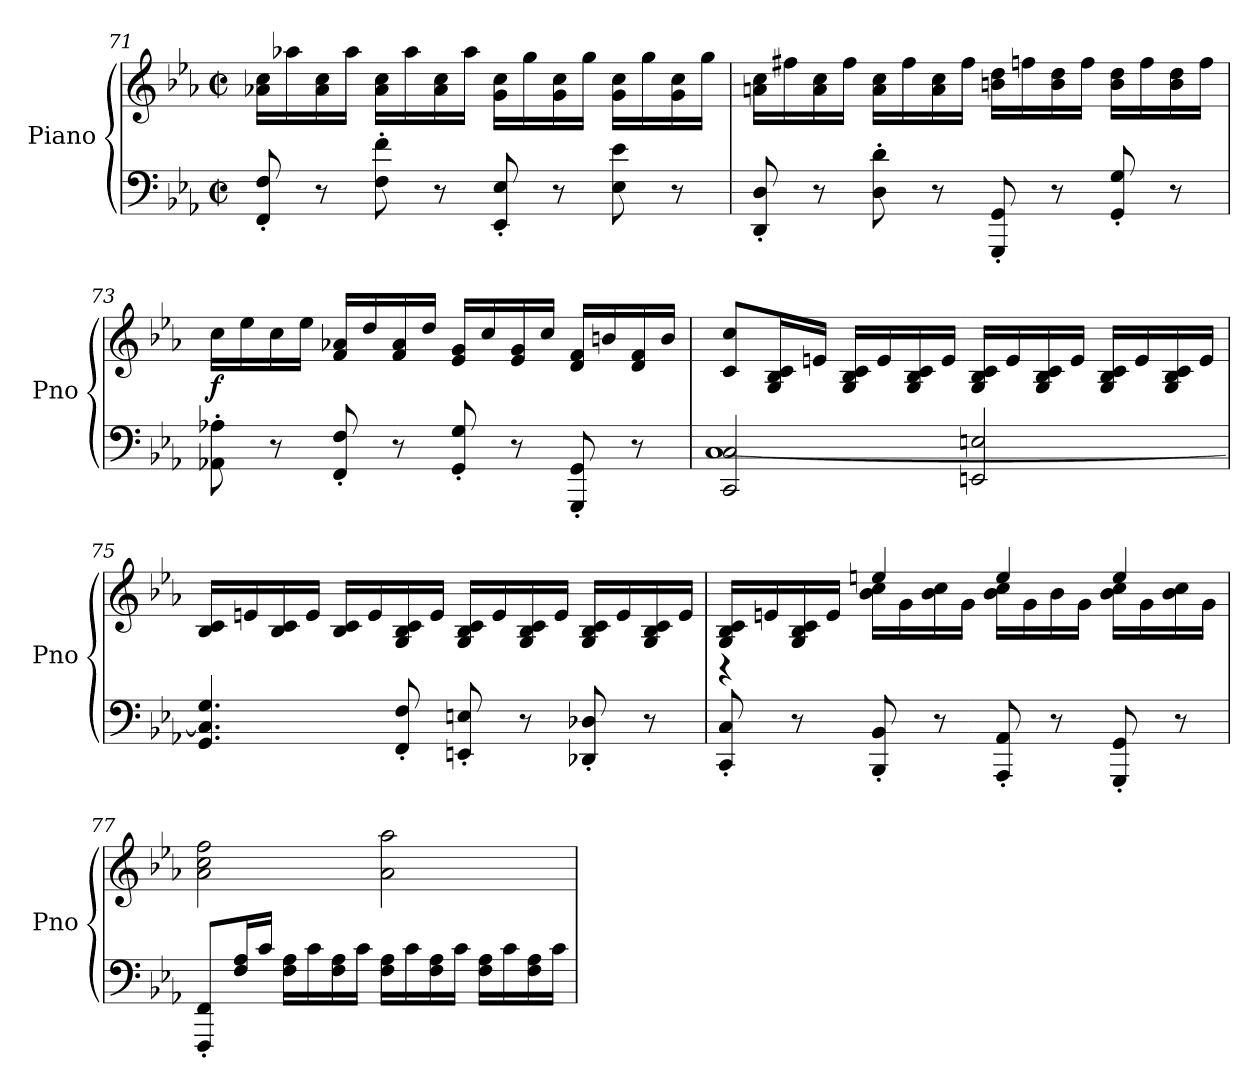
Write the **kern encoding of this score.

**kern	**kern	**dynam
*part1	*part1	*part1
*staff2	*staff1	*staff1/2
*I"Piano	*	*
*I'Pno	*	*
*clefF4	*clefG2	*
*k[b-e-a-]	*k[b-e-a-]	*
*M2/2	*M2/2	*
*met(c|)	*met(c|)	*
=71	=71	=71
8FF/' 8F/'	16a-X\ 16cc\LL	.
.	16aa-X\	.
8r	16a-\ 16cc\	.
.	16aa-\JJ	.
8F\' 8f\'	16a-\ 16cc\LL	.
.	16aa-\	.
8r	16a-\ 16cc\	.
.	16aa-\JJ	.
8EE-/' 8E-/'	16g\ 16cc\LL	.
.	16gg\	.
8r	16g\ 16cc\	.
.	16gg\JJ	.
8E-\ 8e-\	16g\ 16cc\LL	.
.	16gg\	.
8r	16g\ 16cc\	.
.	16gg\JJ	.
!!LO:LB:g=z
=72	=72	=72
8DD/' 8D/'	16an\ 16cc\LL	.
.	16ff#X\	.
8r	16a\ 16cc\	.
.	16ff#\JJ	.
8D\' 8d\'	16a\ 16cc\LL	.
.	16ff#\	.
8r	16a\ 16cc\	.
.	16ff#\JJ	.
8GGG/' 8GG/'	16bn\ 16dd\LL	.
.	16ffn\	.
8r	16b\ 16dd\	.
.	16ff\JJ	.
8GG/' 8G/'	16b\ 16dd\LL	.
.	16ff\	.
8r	16b\ 16dd\	.
.	16ff\JJ	.
=73	=73	=73
!	!	!LO:DY:b
8AA-X\' 8A-X\'	16cc\LL	f
.	16ee-\	.
8r	16cc\	.
.	16ee-\JJ	.
8FF/' 8F/'	16f/ 16a-X/LL	.
.	16dd/	.
8r	16f/ 16a-/	.
.	16dd/JJ	.
8GG/' 8G/'	16e-/ 16g/LL	.
.	16cc/	.
8r	16e-/ 16g/	.
.	16cc/JJ	.
8GGG/' 8GG/'	16d/ 16f/LL	.
.	16bn/	.
8r	16d/ 16f/	.
.	16b/JJ	.
!!LO:LB:g=z
=74	=74	=74
*^	*	*
2CC/ 2C/	[1C	8c/ 8cc/L	.
.	.	16G/ 16B-/ 16c/L	.
.	.	16en/JJ	.
.	.	16G/ 16B-/ 16c/LL	.
.	.	16e/	.
.	.	16G/ 16B-/ 16c/	.
.	.	16e/JJ	.
2EEn/ 2En/	.	16G/ 16B-/ 16c/LL	.
.	.	16e/	.
.	.	16G/ 16B-/ 16c/	.
.	.	16e/JJ	.
.	.	16G/ 16B-/ 16c/LL	.
.	.	16e/	.
.	.	16G/ 16B-/ 16c/	.
.	.	16e/JJ	.
*v	*v	*	*
=75	=75	=75
4.GG/ 4.C/] 4.G/	16B-/ 16c/LL	.
.	16en/	.
.	16B-/ 16c/	.
.	16e/JJ	.
.	16B-/ 16c/LL	.
.	16e/	.
8FF/' 8F/'	16G/ 16B-/ 16c/	.
.	16e/JJ	.
8EEn/' 8En/'	16G/ 16B-/ 16c/LL	.
.	16e/	.
8r	16G/ 16B-/ 16c/	.
.	16e/JJ	.
8DD-X/' 8D-X/'	16G/ 16B-/ 16c/LL	.
.	16e/	.
8r	16G/ 16B-/ 16c/	.
.	16e/JJ	.
!!LO:LB:g=z
=76	=76	=76
*	*^	*
8CC/' 8C/'	16G/ 16B-/ 16c/LL	4r	.
.	16en/	.	.
8r	16G/ 16B-/ 16c/	.	.
.	16e/JJ	.	.
8BBB-/' 8BB-/'	4een/	16b-\ 16cc\LL	.
.	.	16g\	.
8r	.	16b-\ 16cc\	.
.	.	16g\JJ	.
8AAA-/' 8AA-/'	4ee/	16b-\ 16cc\LL	.
.	.	16g\	.
8r	.	16b-\	.
.	.	16g\JJ	.
8GGG/' 8GG/'	4ee/	16b-\ 16cc\LL	.
.	.	16g\	.
8r	.	16b-\ 16cc\	.
.	.	16g\JJ	.
*	*v	*v	*
=77	=77	=77
8FFF/' 8FF/'L	2a-\ 2cc\ 2ff\	.
16F/ 16A-/L	.	.
16c/JJ	.	.
16F\ 16A-\LL	.	.
16c\	.	.
16F\ 16A-\	.	.
16c\JJ	.	.
16F\ 16A-\LL	2a-\ 2aa-\	.
16c\	.	.
16F\ 16A-\	.	.
16c\JJ	.	.
16F\ 16A-\LL	.	.
16c\	.	.
16F\ 16A-\	.	.
16c\JJ	.	.
=	=	=
*-	*-	*-
